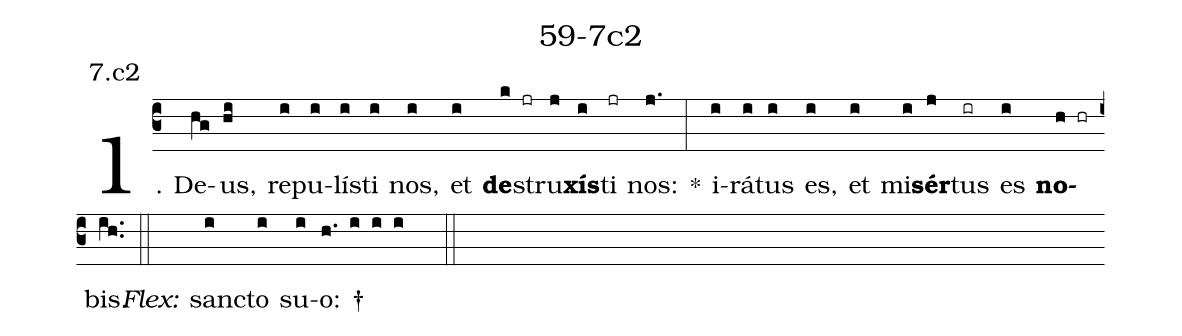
name: 59-7c2;
annotation: 7.c2;
%%
(c3)1. De(hg)us,(hi) re(i)pu(i)lís(i)ti(i) nos,(i) et(i) <b>de</b>(k jr)stru(j)<b>xís</b>(i)ti(jr) nos:(j.) *(:) i(i)rá(i)tus(i) es,(i) et(i) mi(i)<b>sér</b>(j)tus(ir) es(i) <b>no</b>(h hr)bis.(ih..) (::)
<i>Flex:</i>()  sanc(i)to(i) su(i)o: †(h. i i i  ::)
